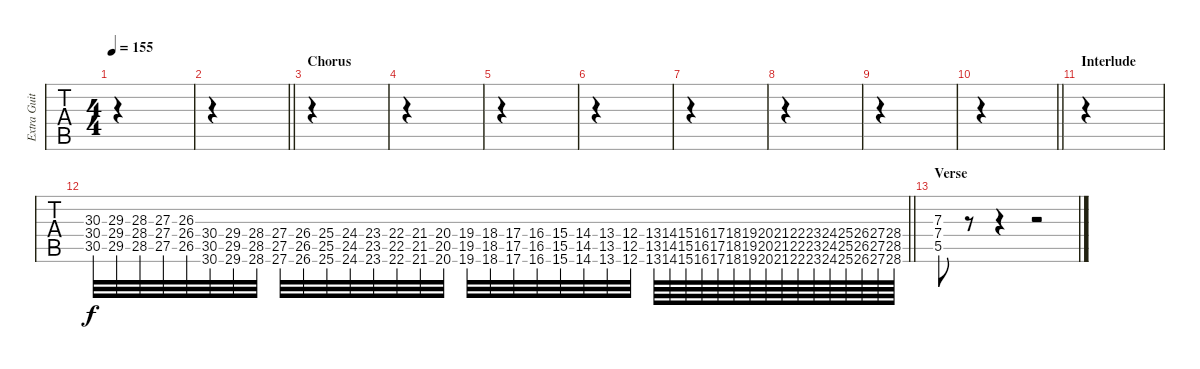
\track ("Extra Guitar Two" "Extra Guit") {instrument distortionguitar}
\staff {tabs}
\tuning (Eb4 Bb3 Gb3 Db3 Ab2 Eb2) {hide}
\ts (4 4)
\tempo 155
\clef g2
\ks c
|
\barLineRight lightlight
|
\section ("" "Chorus")
|
|
|
|
|
|
|
\barLineRight lightlight
|
\section ("" "Interlude")
|
\barLineRight lightlight
(30.3 30.4 30.5).32{volume 10} (29.3 29.4 29.5).32 (28.3 28.4 28.5).32 (27.3 27.4 27.5).32 (26.3 26.4 26.5).32 (30.4 30.5 30.6).32 (29.4 29.5 29.6).32 (28.4 28.5 28.6).32 (27.4 27.5 27.6).32 (26.4 26.5 26.6).32 (25.4 25.5 25.6).32 (24.4 24.5 24.6).32 (23.4 23.5 23.6).32 (22.4 22.5 22.6).32 (21.4 21.5 21.6).32 (20.4 20.5 20.6).32 (19.4 19.5 19.6).32 (18.4 18.5 18.6).32 (17.4 17.5 17.6).32 (16.4 16.5 16.6).32 (15.4 15.5 15.6).32 (14.4 14.5 14.6).32 (13.4 13.5 13.6).32 (12.4 12.5 12.6).32 (13.4 13.5 13.6).64 (14.4 14.5 14.6).64 (15.4 15.5 15.6).64 (16.4 16.5 16.6).64 (17.4 17.5 17.6).64 (18.4 18.5 18.6).64 (19.4 19.5 19.6).64 (20.4 20.5 20.6).64 (21.4 21.5 21.6).64 (22.4 22.5 22.6).64 (23.4 23.5 23.6).64 (24.4 24.5 24.6).64 (25.4 25.5 25.6).64 (26.4 26.5 26.6).64 (27.4 27.5 27.6).64 (28.4 28.5 28.6).64 |
\section ("" "Verse")
(7.3 7.4 5.5).8 r.8 r.4 r.2
